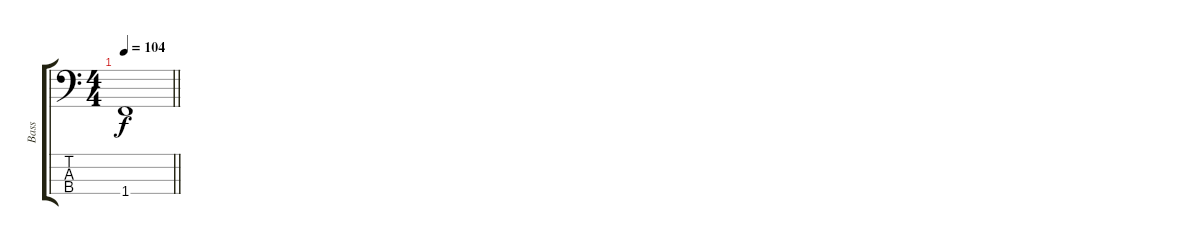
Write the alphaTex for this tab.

\track ("Bass" "Bass") {instrument electricbasspick}
\staff {score tabs}
\tuning (G2 D2 A1 E1) {hide}
\ts (4 4)
\tempo 104
\clef f4
\barLineRight lightlight
\ks c
1.4{t}.1{dy f}
